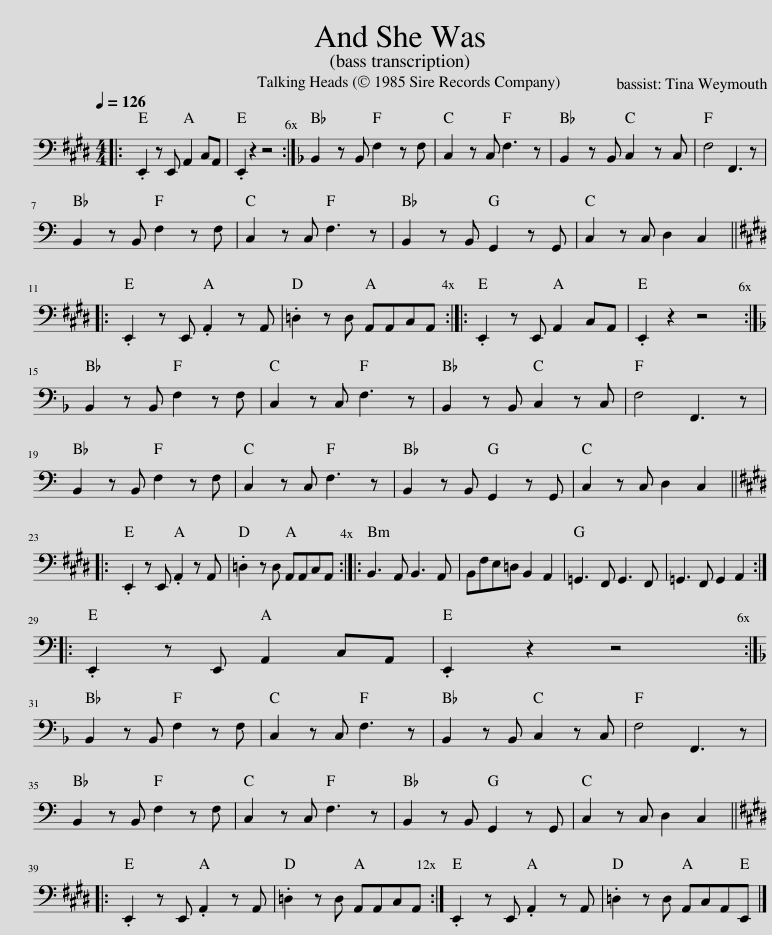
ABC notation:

X:1
L:1/8
Q:1/4=126
M:4/4
I:linebreak $
K:E
V:1 bass transpose=-12
V:1
|: .E,,2 z E,, A,,2 C,A,, | .E,,2 z2 z4 :|[K:F] B,,2 z B,, F,2 z F, | C,2 z C, F,3 z | B,,2 z B,, C,2 z C, | %5
 F,4 F,,3 z |$ B,,2 z B,, F,2 z F, | C,2 z C, F,3 z | B,,2 z B,, G,,2 z G,, | C,2 z C, D,2 C,2 |:$ %10
[K:E] .E,,2 z E,, .A,,2 z A,, | .=D,2 z D, A,,A,,C,A,, :: .E,,2 z E,, A,,2 C,A,, | .E,,2 z2 z4 :|$[K:F] B,,2 z B,, F,2 z F, | %15
 C,2 z C, F,3 z | B,,2 z B,, C,2 z C, | F,4 F,,3 z |$ B,,2 z B,, F,2 z F, | C,2 z C, F,3 z | %20
 B,,2 z B,, G,,2 z G,, | C,2 z C, D,2 C,2 |:$[K:E] .E,,2 z E,, .A,,2 z A,, | .=D,2 z D, A,,A,,C,A,, :: B,,3 A,, B,,3 A,, | %25
 B,,F,E,=D, B,,2 A,,2 | =G,,3 F,, G,,3 F,, | =G,,3 F,, G,,2 A,,2 ::$ .E,,2 z E,, A,,2 C,A,, | .E,,2 z2 z4 :|$ %30
[K:F] B,,2 z B,, F,2 z F, | C,2 z C, F,3 z | B,,2 z B,, C,2 z C, | F,4 F,,3 z |$ B,,2 z B,, F,2 z F, | %35
 C,2 z C, F,3 z | B,,2 z B,, G,,2 z G,, | C,2 z C, D,2 C,2 |:$[K:E] .E,,2 z E,, .A,,2 z A,, | .=D,2 z D, A,,A,,C,A,, :| %40
 .E,,2 z E,, .A,,2 z A,, | .=D,2 z D, A,,C,A,,E,, |] %42
